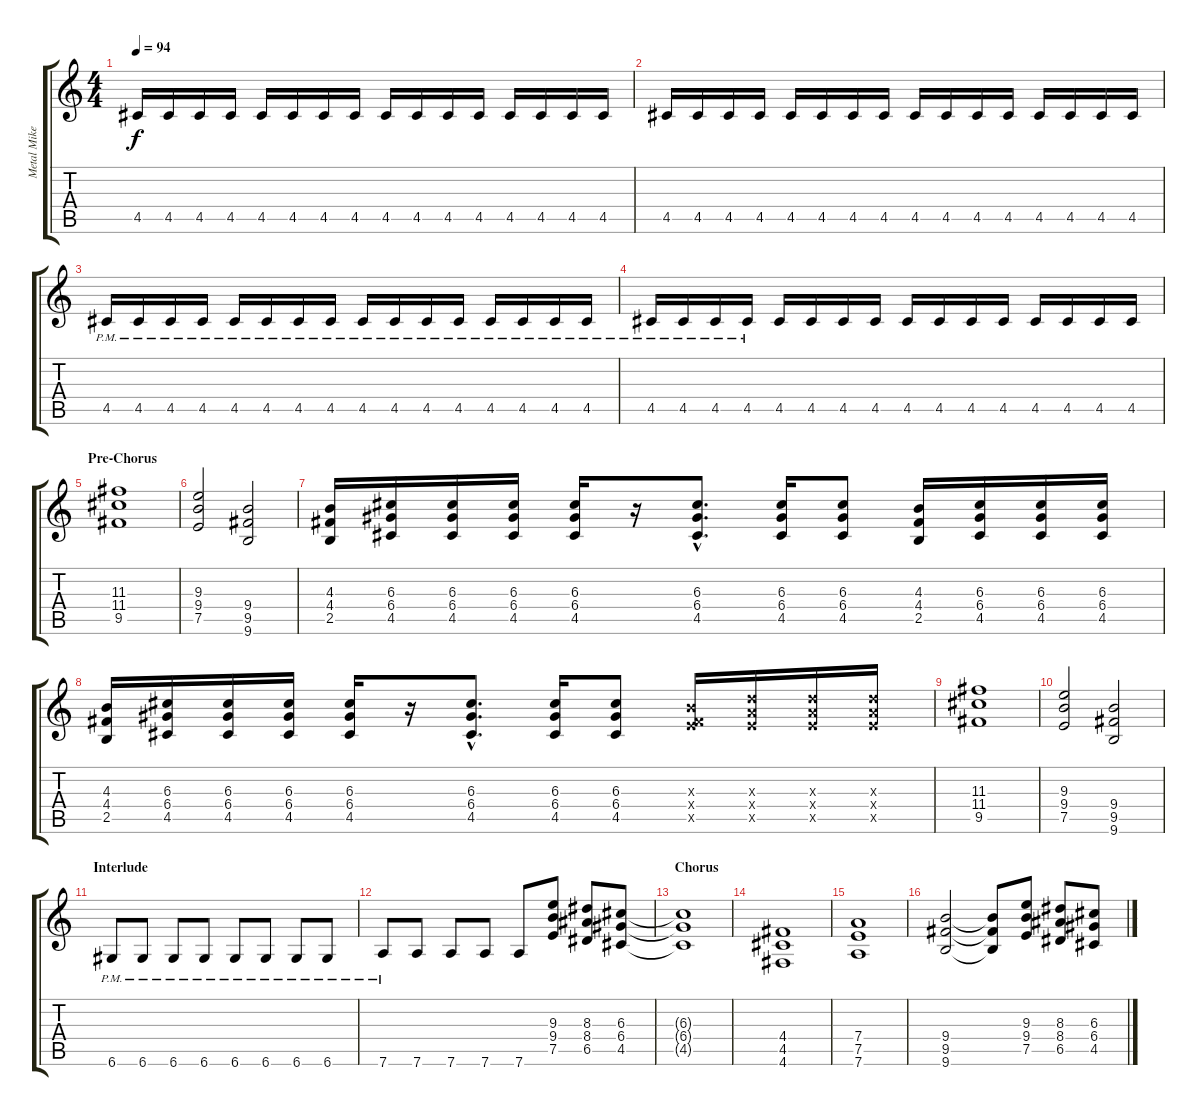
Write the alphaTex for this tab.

\track ("Metal Mike" "Metal Mike") {instrument distortionguitar}
\staff {score tabs}
\tuning (E4 B3 G3 D3 A2 D2) {hide}
\ts (4 4)
\tempo 94
\clef g2
\ks c
4.5.16{dy f volume 12} 4.5.16 4.5.16 4.5.16 4.5.16 4.5.16 4.5.16 4.5.16 4.5.16 4.5.16 4.5.16 4.5.16 4.5.16 4.5.16 4.5.16 4.5.16 |
4.5.16 4.5.16 4.5.16 4.5.16 4.5.16 4.5.16 4.5.16 4.5.16 4.5.16 4.5.16 4.5.16 4.5.16 4.5.16 4.5.16 4.5.16 4.5.16 |
4.5{pm}.16 4.5{pm}.16 4.5{pm}.16 4.5{pm}.16 4.5{pm}.16 4.5{pm}.16 4.5{pm}.16 4.5{pm}.16 4.5{pm}.16 4.5{pm}.16 4.5{pm}.16 4.5{pm}.16 4.5{pm}.16 4.5{pm}.16 4.5{pm}.16 4.5{pm}.16 |
4.5{pm}.16 4.5{pm}.16 4.5{pm}.16 4.5{pm}.16 4.5.16 4.5.16 4.5.16 4.5.16 4.5.16 4.5.16 4.5.16 4.5.16 4.5.16 4.5.16 4.5.16 4.5.16 |
\section ("" "Pre-Chorus")
(11.3 11.4 9.5).1 |
(9.3 9.4 7.5).2 (9.4 9.5 9.6).2 |
(4.3 4.4 2.5).16 (6.3 6.4 4.5).16 (6.3 6.4 4.5).16 (6.3 6.4 4.5).16 (6.3 6.4 4.5).16 r.16 (6.3{hac} 6.4{hac} 4.5{hac}).8{d} (6.3 6.4 4.5).16 (6.3 6.4 4.5).8 (4.3 4.4 2.5).16 (6.3 6.4 4.5).16 (6.3 6.4 4.5).16 (6.3 6.4 4.5).16 |
(4.3 4.4 2.5).16 (6.3 6.4 4.5).16 (6.3 6.4 4.5).16 (6.3 6.4 4.5).16 (6.3 6.4 4.5).16 r.16 (6.3{hac} 6.4{hac} 4.5{hac}).8{d} (6.3 6.4 4.5).16 (6.3 6.4 4.5).8 (4.3{x} 4.4{x} 7.5{x}).16 (7.3{x} 7.4{x} 7.5{x}).16 (7.3{x} 7.4{x} 7.5{x}).16 (7.3{x} 7.4{x} 7.5{x}).16 |
(11.3 11.4 9.5).1 |
(9.3 9.4 7.5).2 (9.4 9.5 9.6).2 |
\section ("" "Interlude")
6.6{pm}.8 6.6{pm}.8 6.6{pm}.8 6.6{pm}.8 6.6{pm}.8 6.6{pm}.8 6.6{pm}.8 6.6{pm}.8 |
7.6{pm}.8 7.6.8 7.6.8 7.6.8 7.6.8 (9.3 9.4 7.5).8 (8.3 8.4 6.5).8 (6.3 6.4 4.5).8 |
\section ("" "Chorus")
(6.3{t} 6.4{t} 4.5{t}).1 |
(4.4 4.5 4.6).1 |
(7.4 7.5 7.6).1 |
(9.4 9.5 9.6).2 (9.4{t} 9.5{t} 9.6{t}).8 (9.3 9.4 7.5).8 (8.3 8.4 6.5).8 (6.3 6.4 4.5).8
